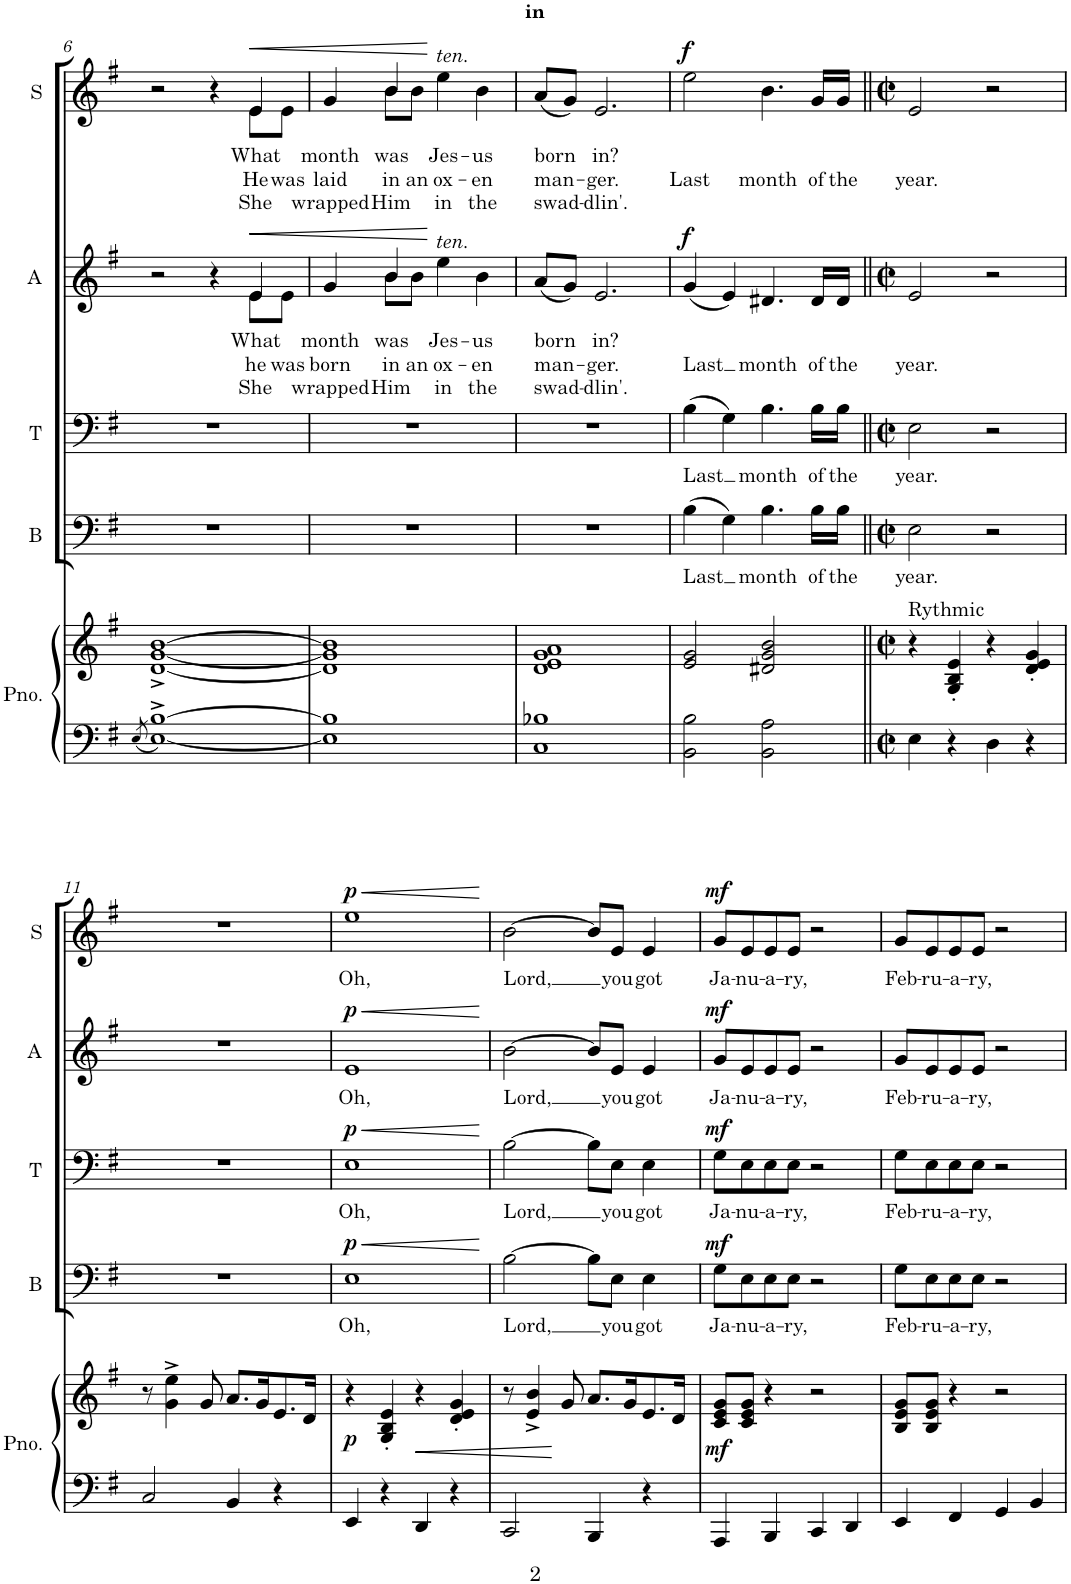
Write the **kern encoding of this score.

**kern	**kern	**dynam	**kern	**text	**dynam	**kern	**text	**dynam	**kern	**text	**text	**text	**dynam	**kern	**text	**text	**text	**dynam
*part5	*part5	*part5	*part4	*part4	*part4	*part3	*part3	*part3	*part2	*part2	*part2	*part2	*part2	*part1	*part1	*part1	*part1	*part1
*staff6	*staff5	*staff5/6	*staff4	*staff4	*staff4	*staff3	*staff3	*staff3	*staff2	*staff2	*staff2	*staff2	*staff2	*staff1	*staff1	*staff1	*staff1	*staff1
*I"Piano	*	*	*I"Bass	*	*	*I"Tenor	*	*	*I"Alto	*	*	*	*	*I"Soprano	*	*	*	*
*I'Pno.	*	*	*I'B	*	*	*I'T	*	*	*I'A	*	*	*	*	*I'S	*	*	*	*
!!LO:PB:g=z
*clefF4	*clefG2	*	*clefF4	*	*	*clefF4	*	*	*clefG2	*	*	*	*	*clefG2	*	*	*	*
*k[f#]	*k[f#]	*	*k[f#]	*	*	*k[f#]	*	*	*k[f#]	*	*	*	*	*k[f#]	*	*	*	*
*M4/4	*M4/4	*	*M4/4	*	*	*M4/4	*	*	*M4/4	*	*	*	*	*M4/4	*	*	*	*
=6	=6	=6	=6	=6	=6	=6	=6	=6	=6	=6	=6	=6	=6	=6	=6	=6	=6	=6
8qE/	.	.	.	.	.	.	.	.	.	.	.	.	.	.	.	.	.	.
*	*	*	*	*	*	*	*	*	*^	*	*	*	*	*^	*	*	*	*
[1E^ [1B^	[1d^ [1g^ [1b^	.	1r	.	.	1r	.	.	2r	2.ryy	.	.	.	.	2r	2.ryy	.	.	.	.
.	.	.	.	.	.	.	.	.	4r	.	.	.	.	.	4r	.	.	.	.	.
!	!	!	!	!	!	!	!	!	!	!	!LO:LY:b	!LO:LY:b	!LO:LY:b	!LO:HP:b	!	!	!LO:LY:b	!LO:LY:b	!LO:LY:b	!LO:HP:b
.	.	.	.	.	.	.	.	.	4e/	8e\L	What	he	She	<	4e/	8e\L	What	He	She	<
!	!	!	!	!	!	!	!	!	!	!	!	!LO:LY:b	!	!	!	!	!	!LO:LY:b	!	!
.	.	.	.	.	.	.	.	.	.	8e\J	.	was	.	.	.	8e\J	.	was	.	.
=7	=7	=7	=7	=7	=7	=7	=7	=7	=7	=7	=7	=7	=7	=7	=7	=7	=7	=7	=7	=7
!	!	!	!	!	!	!	!	!	!	!	!LO:LY:b	!LO:LY:b	!LO:LY:b	!	!	!	!LO:LY:b	!LO:LY:b	!LO:LY:b	!
1E] 1B]	1d] 1g] 1b]	.	1r	.	.	1r	.	.	4g/	4ryy	month	born	wrapped	.	4g/	4ryy	month	laid	wrapped	.
!	!	!	!	!	!	!	!	!	!	!	!LO:LY:b	!LO:LY:b	!LO:LY:b	!	!	!	!LO:LY:b	!LO:LY:b	!LO:LY:b	!
.	.	.	.	.	.	.	.	.	4b/	8b\L	was	in	Him	.	4b/	8b\L	was	in	Him	.
!	!	!	!	!	!	!	!	!	!	!	!	!LO:LY:b	!	!	!	!	!	!LO:LY:b	!	!
.	.	.	.	.	.	.	.	.	.	8b\J	.	an	.	.	.	8b\J	.	an	.	.
!	!	!	!	!	!	!	!	!	!	!	!	!	!	!	!LO:TX:a:i:t=ten.	!	!	!	!	!
!	!	!	!	!	!	!	!	!	!LO:TX:a:i:t=ten.	!	!	!	!	!	!	!	!	!	!	!
!	!	!	!	!	!	!	!	!	!	!	!LO:LY:b	!LO:LY:b	!LO:LY:b	!	!	!	!LO:LY:b	!LO:LY:b	!LO:LY:b	!
.	.	.	.	.	.	.	.	.	4ee\	2ryy	Jes-	ox-	in	[	4ee\	2ryy	Jes-	ox-	in	[
!	!	!	!	!	!	!	!	!	!	!	!LO:LY:b	!LO:LY:b	!LO:LY:b	!	!	!	!LO:LY:b	!LO:LY:b	!LO:LY:b	!
.	.	.	.	.	.	.	.	.	4b\	.	-us	-en	the	.	4b\	.	-us	-en	the	.
*	*	*	*	*	*	*	*	*	*v	*v	*	*	*	*	*	*	*	*	*	*
*	*	*	*	*	*	*	*	*	*	*	*	*	*	*v	*v	*	*	*	*
=8	=8	=8	=8	=8	=8	=8	=8	=8	=8	=8	=8	=8	=8	=8	=8	=8	=8	=8
!	!	!	!	!	!	!	!	!	!	!LO:LY:b	!LO:LY:b	!LO:LY:b	!	!	!LO:LY:b	!LO:LY:b	!LO:LY:b	!
1C 1B-X	1d 1e 1g 1a	.	1r	.	.	1r	.	.	(8a/L	born	man-	swad-	.	(8a/L	born	man-	swad-	.
.	.	.	.	.	.	.	.	.	8g/J)	.	.	.	.	8g/J)	.	.	.	.
!	!	!	!	!	!	!	!	!	!	!LO:LY:b	!LO:LY:b	!LO:LY:b	!	!	!LO:LY:b	!LO:LY:b	!LO:LY:b	!
.	.	.	.	.	.	.	.	.	2.e/	in?	-ger.	-dlin'.	.	2.e/	in?	-ger.	-dlin'.	.
=9	=9	=9	=9	=9	=9	=9	=9	=9	=9	=9	=9	=9	=9	=9	=9	=9	=9	=9
!	!	!	!	!LO:LY:b	!	!	!LO:LY:b	!	!	!	!LO:LY:b	!	!LO:DY:a	!	!	!LO:LY:b	!	!LO:DY:a
2BB\ 2B\	2e/ 2g/	.	(4B\	Last	.	(4B\	Last	.	(4g/	.	Last	.	f	2ee\	.	Last	.	f
.	.	.	4G\)	.	.	4G\)	.	.	4e/)	.	.	.	.	.	.	.	.	.
!	!	!	!	!LO:LY:b	!	!	!LO:LY:b	!	!	!	!LO:LY:b	!	!	!	!	!LO:LY:b	!	!
2BB\ 2A\	2d#X/ 2g/ 2b/	.	4.B\	month	.	4.B\	month	.	4.d#X/	.	month	.	.	4.b\	.	month	.	.
!	!	!	!	!LO:LY:b	!	!	!LO:LY:b	!	!	!	!LO:LY:b	!	!	!	!	!LO:LY:b	!	!
.	.	.	16B\LL	of	.	16B\LL	of	.	16d#/LL	.	of	.	.	16g/LL	.	of	.	.
!	!	!	!	!LO:LY:b	!	!	!LO:LY:b	!	!	!	!LO:LY:b	!	!	!	!	!LO:LY:b	!	!
.	.	.	16B\JJ	the	.	16B\JJ	the	.	16d#/JJ	.	the	.	.	16g/JJ	.	the	.	.
=10||	=10||	=10||	=10||	=10||	=10||	=10||	=10||	=10||	=10||	=10||	=10||	=10||	=10||	=10||	=10||	=10||	=10||	=10||
*M2/2	*M2/2	*	*M2/2	*	*	*M2/2	*	*	*M2/2	*	*	*	*	*M2/2	*	*	*	*
*met(c|)	*met(c|)	*	*met(c|)	*	*	*met(c|)	*	*	*met(c|)	*	*	*	*	*met(c|)	*	*	*	*
!	!LO:TX:a:t=Rythmic	!	!	!	!	!	!	!	!	!	!	!	!	!	!	!	!	!
!	!	!	!	!LO:LY:b	!	!	!LO:LY:b	!	!	!	!LO:LY:b	!	!	!	!	!LO:LY:b	!	!
4E\	4r	.	2E\	year.	.	2E\	year.	.	2e/	.	year.	.	.	2e/	.	year.	.	.
4r	4G/' 4B/' 4e/'	.	.	.	.	.	.	.	.	.	.	.	.	.	.	.	.	.
4D\	4r	.	2r	.	.	2r	.	.	2r	.	.	.	.	2r	.	.	.	.
4r	4d/' 4e/' 4g/'	.	.	.	.	.	.	.	.	.	.	.	.	.	.	.	.	.
!!LO:LB:g=z
=11	=11	=11	=11	=11	=11	=11	=11	=11	=11	=11	=11	=11	=11	=11	=11	=11	=11	=11
2C/	8r	.	1r	.	.	1r	.	.	1r	.	.	.	.	1r	.	.	.	.
.	4g\^ 4ee\^	.	.	.	.	.	.	.	.	.	.	.	.	.	.	.	.	.
.	8g/	.	.	.	.	.	.	.	.	.	.	.	.	.	.	.	.	.
4BB/	8.a/L	.	.	.	.	.	.	.	.	.	.	.	.	.	.	.	.	.
.	16g/K	.	.	.	.	.	.	.	.	.	.	.	.	.	.	.	.	.
4r	8.e/	.	.	.	.	.	.	.	.	.	.	.	.	.	.	.	.	.
.	16d/Jk	.	.	.	.	.	.	.	.	.	.	.	.	.	.	.	.	.
=12	=12	=12	=12	=12	=12	=12	=12	=12	=12	=12	=12	=12	=12	=12	=12	=12	=12	=12
!	!	!LO:DY:b	!	!LO:LY:b	!LO:HP:b	!	!LO:LY:b	!LO:HP:b	!	!LO:LY:b	!	!	!LO:HP:b	!	!LO:LY:b	!	!	!LO:HP:b
!	!	!	!	!	!LO:DY:n=1:a	!	!	!LO:DY:n=1:a	!	!	!	!	!LO:DY:n=1:a	!	!	!	!	!LO:DY:n=1:a
4EE/	4r	p	1E	Oh,	< p	1E	Oh,	< p	1e	Oh,	.	.	< p	1ee	Oh,	.	.	< p
4r	4G/' 4B/' 4e/'	.	.	.	.	.	.	.	.	.	.	.	.	.	.	.	.	.
!	!	!LO:HP:b	!	!	!	!	!	!	!	!	!	!	!	!	!	!	!	!
4DD/	4r	<	.	.	.	.	.	.	.	.	.	.	.	.	.	.	.	.
4r	4d/' 4e/' 4g/'	.	.	.	.	.	.	.	.	.	.	.	.	.	.	.	.	.
.	.	.	.	.	[	.	.	[	.	.	.	.	[	.	.	.	.	[
=13	=13	=13	=13	=13	=13	=13	=13	=13	=13	=13	=13	=13	=13	=13	=13	=13	=13	=13
!	!	!	!	!LO:LY:b	!	!	!LO:LY:b	!	!	!LO:LY:b	!	!	!	!	!LO:LY:b	!	!	!
2CC/	8r	.	[2B\	Lord,	.	[2B\	Lord,	.	[2b\	Lord,	.	.	.	[2b\	Lord,	.	.	.
.	4e/^ 4b/^	.	.	.	.	.	.	.	.	.	.	.	.	.	.	.	.	.
.	8g/	[	.	.	.	.	.	.	.	.	.	.	.	.	.	.	.	.
4BBB/	8.a/L	.	8B\L]	.	.	8B\L]	.	.	8b/L]	.	.	.	.	8b/L]	.	.	.	.
!	!	!	!	!LO:LY:b	!	!	!LO:LY:b	!	!	!LO:LY:b	!	!	!	!	!LO:LY:b	!	!	!
.	.	.	8E\J	you	.	8E\J	you	.	8e/J	you	.	.	.	8e/J	you	.	.	.
.	16g/K	.	.	.	.	.	.	.	.	.	.	.	.	.	.	.	.	.
!	!	!	!	!LO:LY:b	!	!	!LO:LY:b	!	!	!LO:LY:b	!	!	!	!	!LO:LY:b	!	!	!
4r	8.e/	.	4E\	got	.	4E\	got	.	4e/	got	.	.	.	4e/	got	.	.	.
.	16d/Jk	.	.	.	.	.	.	.	.	.	.	.	.	.	.	.	.	.
=14	=14	=14	=14	=14	=14	=14	=14	=14	=14	=14	=14	=14	=14	=14	=14	=14	=14	=14
!	!	!LO:DY:b	!	!LO:LY:b	!LO:DY:a	!	!LO:LY:b	!LO:DY:a	!	!LO:LY:b	!	!	!LO:DY:a	!	!LO:LY:b	!	!	!LO:DY:a
4AAA/	8c/ 8e/ 8g/L	mf	8G\L	Ja-	mf	8G\L	Ja-	mf	8g/L	Ja-	.	.	mf	8g/L	Ja-	.	.	mf
!	!	!	!	!LO:LY:b	!	!	!LO:LY:b	!	!	!LO:LY:b	!	!	!	!	!LO:LY:b	!	!	!
.	8c/ 8e/ 8g/J	.	8E\	-nu-	.	8E\	-nu-	.	8e/	-nu-	.	.	.	8e/	-nu-	.	.	.
!	!	!	!	!LO:LY:b	!	!	!LO:LY:b	!	!	!LO:LY:b	!	!	!	!	!LO:LY:b	!	!	!
4BBB/	4r	.	8E\	-a-	.	8E\	-a-	.	8e/	-a-	.	.	.	8e/	-a-	.	.	.
!	!	!	!	!LO:LY:b	!	!	!LO:LY:b	!	!	!LO:LY:b	!	!	!	!	!LO:LY:b	!	!	!
.	.	.	8E\J	-ry,	.	8E\J	-ry,	.	8e/J	-ry,	.	.	.	8e/J	-ry,	.	.	.
4CC/	2r	.	2r	.	.	2r	.	.	2r	.	.	.	.	2r	.	.	.	.
4DD/	.	.	.	.	.	.	.	.	.	.	.	.	.	.	.	.	.	.
=15	=15	=15	=15	=15	=15	=15	=15	=15	=15	=15	=15	=15	=15	=15	=15	=15	=15	=15
!	!	!	!	!LO:LY:b	!	!	!LO:LY:b	!	!	!LO:LY:b	!	!	!	!	!LO:LY:b	!	!	!
4EE/	8B/ 8e/ 8g/L	.	8G\L	Feb-	.	8G\L	Feb-	.	8g/L	Feb-	.	.	.	8g/L	Feb-	.	.	.
!	!	!	!	!LO:LY:b	!	!	!LO:LY:b	!	!	!LO:LY:b	!	!	!	!	!LO:LY:b	!	!	!
.	8B/ 8e/ 8g/J	.	8E\	-ru-	.	8E\	-ru-	.	8e/	-ru-	.	.	.	8e/	-ru-	.	.	.
!	!	!	!	!LO:LY:b	!	!	!LO:LY:b	!	!	!LO:LY:b	!	!	!	!	!LO:LY:b	!	!	!
4FF#/	4r	.	8E\	-a-	.	8E\	-a-	.	8e/	-a-	.	.	.	8e/	-a-	.	.	.
!	!	!	!	!LO:LY:b	!	!	!LO:LY:b	!	!	!LO:LY:b	!	!	!	!	!LO:LY:b	!	!	!
.	.	.	8E\J	-ry,	.	8E\J	-ry,	.	8e/J	-ry,	.	.	.	8e/J	-ry,	.	.	.
4GG/	2r	.	2r	.	.	2r	.	.	2r	.	.	.	.	2r	.	.	.	.
4BB/	.	.	.	.	.	.	.	.	.	.	.	.	.	.	.	.	.	.
=	=	=	=	=	=	=	=	=	=	=	=	=	=	=	=	=	=	=
*-	*-	*-	*-	*-	*-	*-	*-	*-	*-	*-	*-	*-	*-	*-	*-	*-	*-	*-
